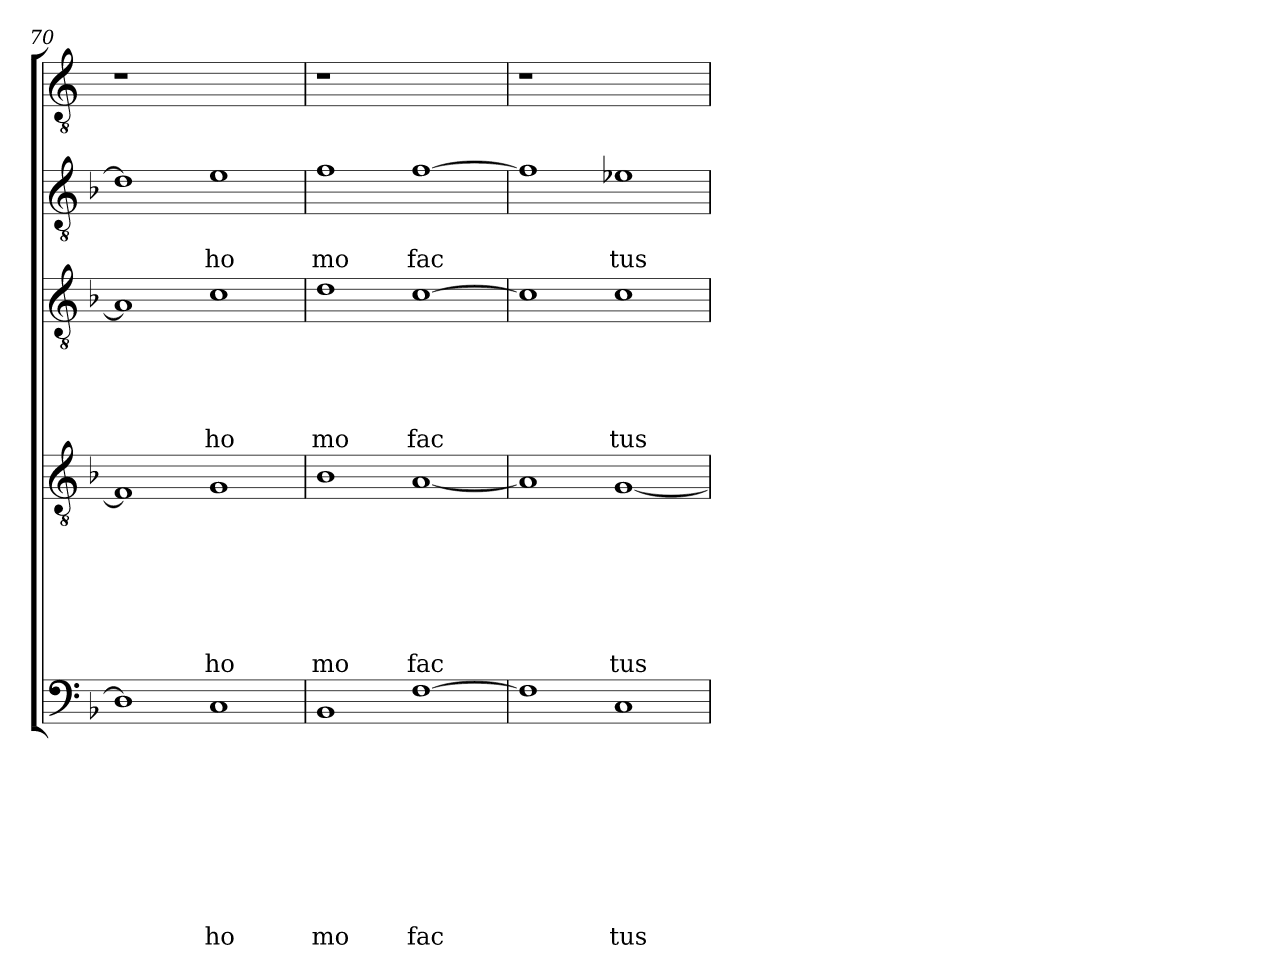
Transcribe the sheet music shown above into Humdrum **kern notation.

**kern	**text	**text	**text	**text	**text	**text	**text	**text	**text	**kern	**text	**text	**text	**text	**text	**text	**text	**kern	**text	**text	**text	**text	**text	**kern	**text	**text	**kern
*part5	*part5	*part5	*part5	*part5	*part5	*part5	*part5	*part5	*part5	*part4	*part4	*part4	*part4	*part4	*part4	*part4	*part4	*part3	*part3	*part3	*part3	*part3	*part3	*part2	*part2	*part2	*part1
*staff5	*staff5	*staff5	*staff5	*staff5	*staff5	*staff5	*staff5	*staff5	*staff5	*staff4	*staff4	*staff4	*staff4	*staff4	*staff4	*staff4	*staff4	*staff3	*staff3	*staff3	*staff3	*staff3	*staff3	*staff2	*staff2	*staff2	*staff1
*clefF4	*	*	*	*	*	*	*	*	*	*clefGv2	*	*	*	*	*	*	*	*clefGv2	*	*	*	*	*	*clefGv2	*	*	*clefGv2
*k[b-]	*	*	*	*	*	*	*	*	*	*k[b-]	*	*	*	*	*	*	*	*k[b-]	*	*	*	*	*	*k[b-]	*	*	*k[]
*F:	*	*	*	*	*	*	*	*	*	*F:	*	*	*	*	*	*	*	*F:	*	*	*	*	*	*F:	*	*	*C:
=70	=70	=70	=70	=70	=70	=70	=70	=70	=70	=70	=70	=70	=70	=70	=70	=70	=70	=70	=70	=70	=70	=70	=70	=70	=70	=70	=70
1D]	.	.	.	.	.	.	.	.	.	1F]	.	.	.	.	.	.	.	1A]	.	.	.	.	.	1d]	.	.	1r
!	!	!	!	!	!	!	!	!	!LO:LY:b	!	!	!	!	!	!	!	!LO:LY:b	!	!	!	!	!	!LO:LY:b	!	!	!LO:LY:b	!
1C	.	.	.	.	.	.	.	.	ho	1G	.	.	.	.	.	.	ho	1c	.	.	.	.	ho	1e	.	ho	1ryy
=71	=71	=71	=71	=71	=71	=71	=71	=71	=71	=71	=71	=71	=71	=71	=71	=71	=71	=71	=71	=71	=71	=71	=71	=71	=71	=71	=71
!	!	!	!	!	!	!	!	!	!LO:LY:b	!	!	!	!	!	!	!	!LO:LY:b	!	!	!	!	!	!LO:LY:b	!	!	!LO:LY:b	!
1BB-	.	.	.	.	.	.	.	.	mo	1B-	.	.	.	.	.	.	mo	1d	.	.	.	.	mo	1f	.	mo	1r
!	!	!	!	!	!	!	!	!	!LO:LY:b	!	!	!	!	!	!	!	!LO:LY:b	!	!	!	!	!	!LO:LY:b	!	!	!LO:LY:b	!
[>1F	.	.	.	.	.	.	.	.	fac	[<1A	.	.	.	.	.	.	fac	[>1c	.	.	.	.	fac	[>1f	.	fac	1ryy
=72	=72	=72	=72	=72	=72	=72	=72	=72	=72	=72	=72	=72	=72	=72	=72	=72	=72	=72	=72	=72	=72	=72	=72	=72	=72	=72	=72
1F]	.	.	.	.	.	.	.	.	.	1A]	.	.	.	.	.	.	.	1c]	.	.	.	.	.	1f]	.	.	1r
!	!	!	!	!	!	!	!	!	!LO:LY:b	!	!	!	!	!	!	!	!LO:LY:b	!	!	!	!	!	!LO:LY:b	!	!	!LO:LY:b	!
1C	.	.	.	.	.	.	.	.	tus	[<1G	.	.	.	.	.	.	tus	1c	.	.	.	.	tus	1e-X	.	tus	1ryy
=	=	=	=	=	=	=	=	=	=	=	=	=	=	=	=	=	=	=	=	=	=	=	=	=	=	=	=
*-	*-	*-	*-	*-	*-	*-	*-	*-	*-	*-	*-	*-	*-	*-	*-	*-	*-	*-	*-	*-	*-	*-	*-	*-	*-	*-	*-
